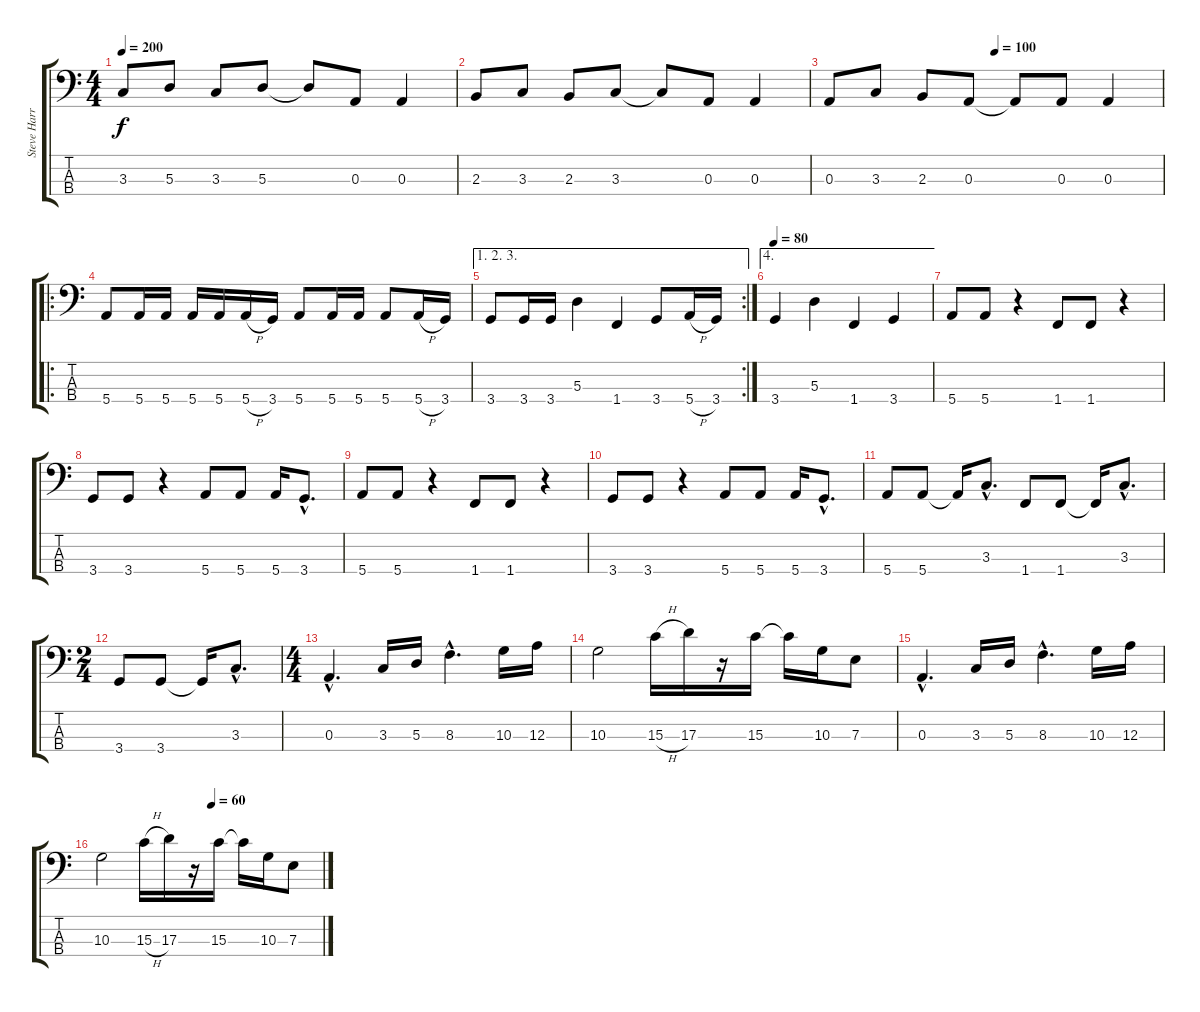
\track ("Steve Harris" "Steve Harr") {instrument electricbassfinger}
\staff {score tabs}
\tuning (G2 D2 A1 E1) {hide}
\ts (4 4)
\tempo 200
\clef f4
\ks c
3.3.8{dy f} 5.3.8 3.3.8 5.3.8 5.3{t}.8 0.3.8 0.3.4 |
2.3.8 3.3.8 2.3.8 3.3.8 3.3{t}.8 0.3.8 0.3.4 |
\tempo (100 0.5)
0.3.8 3.3.8 2.3.8 0.3.8 0.3{t}.8 0.3.8 0.3.4 |
\ro
5.4.8 5.4.16 5.4.16 5.4.16 5.4.16 5.4{h}.16 3.4.16 5.4.8 5.4.16 5.4.16 5.4.8 5.4{h}.16 3.4.16 |
\ae (1 2 3)
\rc 2
3.4.8 3.4.16 3.4.16 5.3.4 1.4.4 3.4.8 5.4{h}.16 3.4.16 |
\ae 4
\tempo 80
3.4.4 5.3.4 1.4.4 3.4.4 |
5.4.8 5.4.8 r.4 1.4.8 1.4.8 r.4 |
3.4.8 3.4.8 r.4 5.4.8 5.4.8 5.4.16 3.4{hac}.8{d} |
5.4.8 5.4.8 r.4 1.4.8 1.4.8 r.4 |
3.4.8 3.4.8 r.4 5.4.8 5.4.8 5.4.16 3.4{hac}.8{d} |
5.4.8 5.4.8 5.4{t}.16 3.3{hac}.8{d} 1.4.8 1.4.8 1.4{t}.16 3.3{hac}.8{d} |
\ts (2 4)
3.4.8 3.4.8 3.4{t}.16 3.3{hac}.8{d} |
\ts (4 4)
0.3{hac}.4{d} 3.3.16 5.3.16 8.3{hac}.4{d} 10.3.16 12.3.16 |
10.3.2 15.3{h}.16 17.3.16 r.16 15.3.16 15.3{t}.16 10.3.16 7.3.8 |
0.3{hac}.4{d} 3.3.16 5.3.16 8.3{hac}.4{d} 10.3.16 12.3.16 |
\tempo (60 0.5)
10.3.2 15.3{h}.16 17.3.16 r.16 15.3.16 15.3{t}.16 10.3.16 7.3.8
